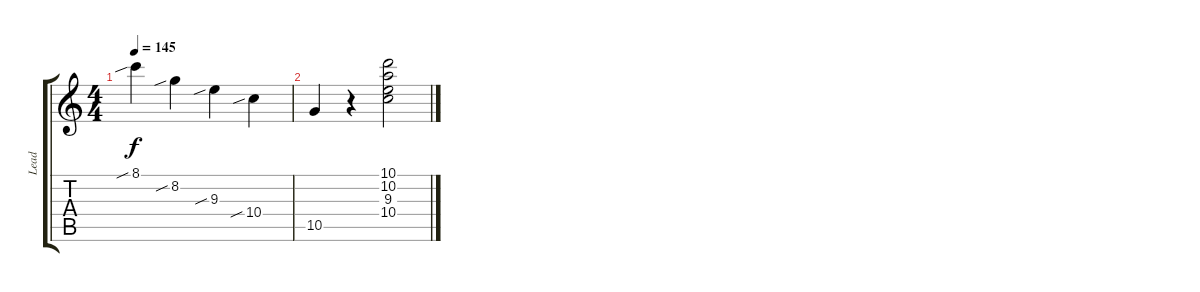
\track ("Lead" "Lead") {instrument electricguitarjazz}
\staff {score tabs}
\tuning (E4 B3 G3 D3 A2 E2) {hide}
\ts (4 4)
\tempo 145
\clef g2
\ks c
8.1{sib}.4{dy f} 8.2{sib}.4 9.3{sib}.4 10.4{sib}.4 |
10.5.4 r.4 (10.1 10.2 9.3 10.4).2
